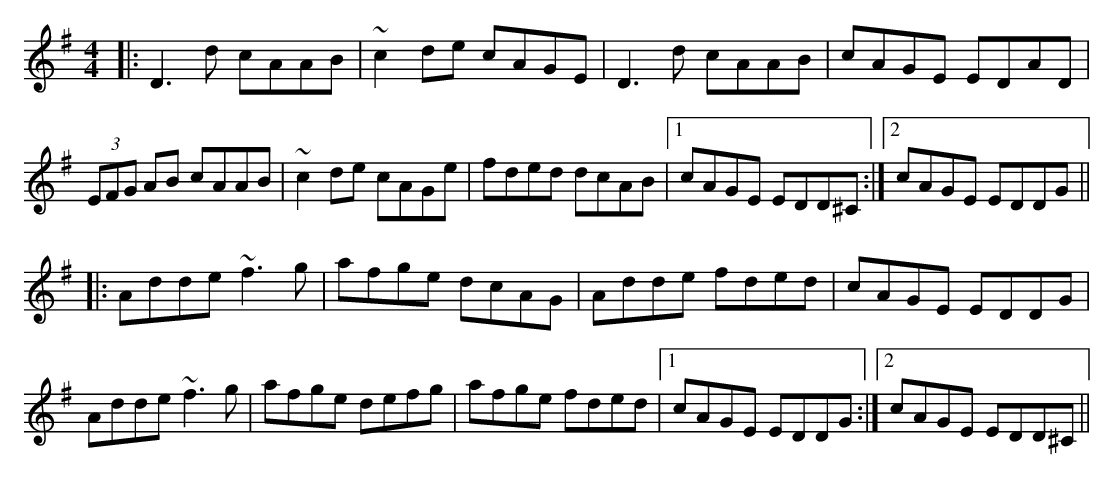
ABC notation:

X:1
M:4/4
K:Dmix
|:D3d cAAB|~c2de cAGE|D3d cAAB|cAGE EDAD|
(3EFG AB cAAB|~c2de cAGe|fded dcAB|1 cAGE EDD^C:|2 cAGE EDDG||
|:Adde ~f3g|afge dcAG|Adde fded|cAGE EDDG|
Adde ~f3g|afge defg|afge fded|1 cAGE EDDG:|2 cAGE EDD^C||
